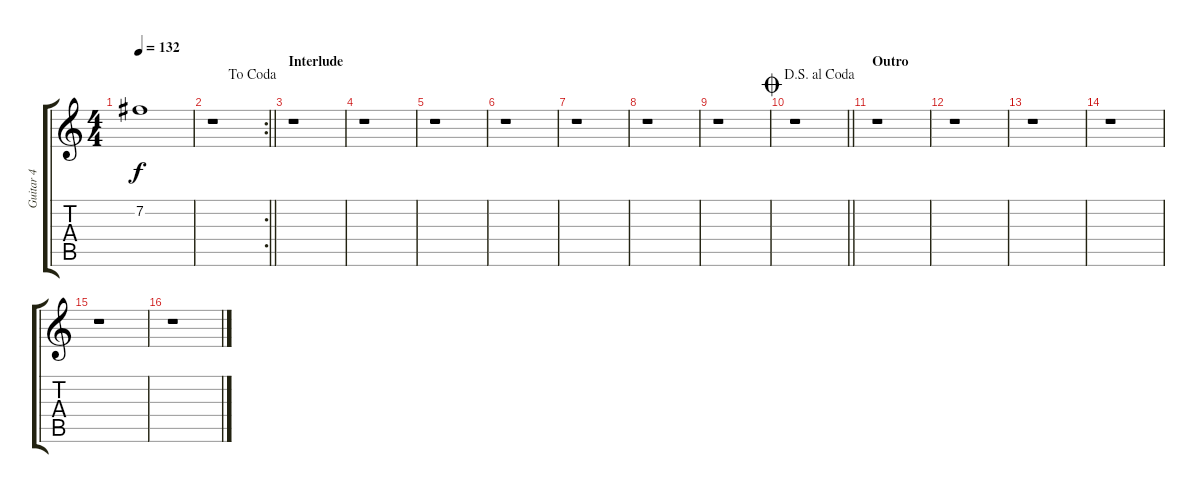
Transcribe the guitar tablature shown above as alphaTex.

\track ("Guitar 4" "Guitar 4") {instrument electricguitarclean}
\staff {score tabs}
\tuning (E4 B3 G3 D3 A2 E2) {hide}
\ts (4 4)
\tempo 132
\clef g2
\ks c
7.2.1{dy f} |
\rc 2
\jump dacoda
\barLineRight lightlight
r.1 |
\section ("" "Interlude")
r.1 |
r.1 |
r.1 |
r.1 |
r.1 |
r.1 |
r.1 |
\jump coda
\jump dalsegnoalcoda
\barLineRight lightlight
r.1 |
\section ("" "Outro")
r.1 |
r.1 |
r.1 |
r.1 |
r.1 |
r.1
